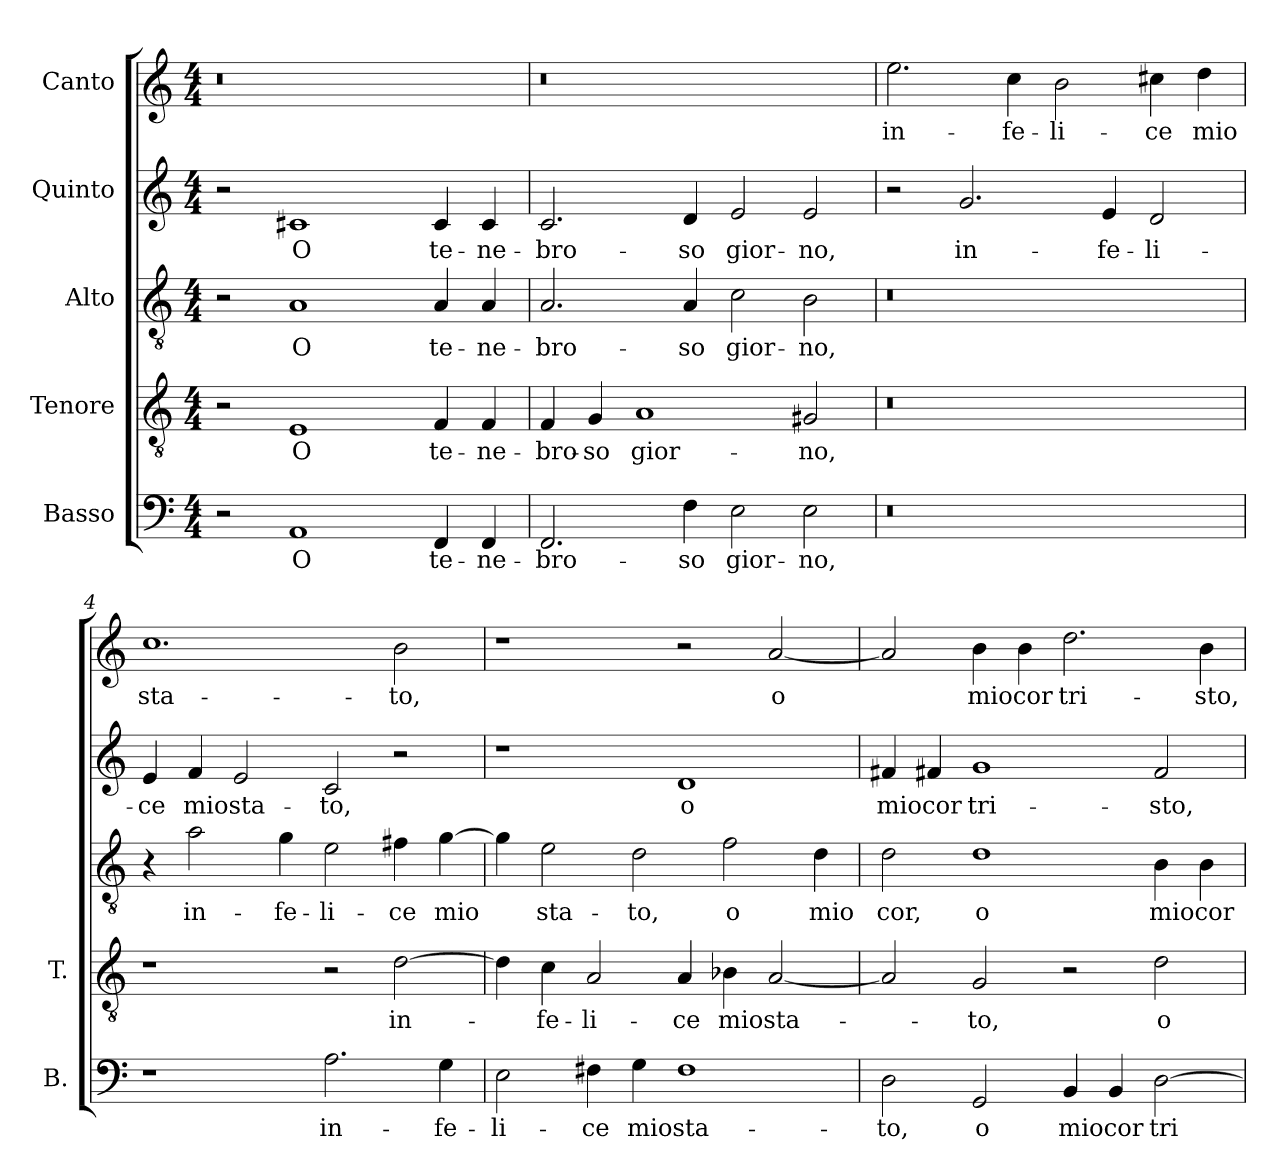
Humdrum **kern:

**kern	**text	**kern	**text	**kern	**text	**kern	**text	**kern	**text
*part5	*part5	*part4	*part4	*part3	*part3	*part2	*part2	*part1	*part1
*staff5	*staff5	*staff4	*staff4	*staff3	*staff3	*staff2	*staff2	*staff1	*staff1
*I"Basso	*	*I"Tenore	*	*I"Alto	*	*I"Quinto	*	*I"Canto	*
*I'B.	*	*I'T.	*	*	*	*	*	*	*
*clefF4	*	*clefGv2	*	*clefGv2	*	*clefG2	*	*clefG2	*
*k[]	*	*k[]	*	*k[]	*	*k[]	*	*k[]	*
*C:	*	*C:	*	*C:	*	*C:	*	*C:	*
*M4/4	*	*M4/4	*	*M4/4	*	*M4/4	*	*M4/4	*
=1	=1	=1	=1	=1	=1	=1	=1	=1	=1
!	!	!	!	!	!	!	!	!LO:N:vis=0	!
2r	.	2r	.	2r	.	2r	.	1r	.
1AA/	O	1E/	O	1A/	O	1c#X/	O	.	.
.	.	.	.	.	.	.	.	1ryy	.
4FF/	te-	4F/	te-	4A/	te-	4c#/	te-	.	.
4FF/	-ne-	4F/	-ne-	4A/	-ne-	4c#/	-ne-	.	.
=2	=2	=2	=2	=2	=2	=2	=2	=2	=2
!	!	!	!	!	!	!	!	!LO:N:vis=0	!
2.FF/	-bro-	4F/	-bro-	2.A/	-bro-	2.c/	-bro-	1r	.
.	.	4G/	-so	.	.	.	.	.	.
.	.	1A/	gior-	.	.	.	.	.	.
4F\	-so	.	.	4A/	-so	4d/	-so	.	.
2E\	gior-	.	.	2c\	gior-	2e/	gior-	1ryy	.
2E\	-no,	2G#X/	-no,	2B\	-no,	2e/	-no,	.	.
=3	=3	=3	=3	=3	=3	=3	=3	=3	=3
!LO:N:vis=0	!	!LO:N:vis=0	!	!LO:N:vis=0	!	!	!	!	!
1r	.	1r	.	1r	.	2r	.	2.ee\	in-
.	.	.	.	.	.	2.g/	in-	.	.
.	.	.	.	.	.	.	.	4cc\	-fe-
1ryy	.	1ryy	.	1ryy	.	.	.	2b\	-li-
.	.	.	.	.	.	4e/	-fe-	.	.
.	.	.	.	.	.	2d/	-li-	4cc#X\	-ce
.	.	.	.	.	.	.	.	4dd\	mio
=4	=4	=4	=4	=4	=4	=4	=4	=4	=4
1r	.	1r	.	4r	.	4e/	-ce	1.cc\	sta-
.	.	.	.	2a\	in-	4f/	mio	.	.
.	.	.	.	.	.	2e/	sta-	.	.
.	.	.	.	4g\	-fe-	.	.	.	.
2.A\	in-	2r	.	2e\	-li-	2c/	-to,	.	.
.	.	[2d\	in-	4f#X\	-ce	2r	.	2b\	-to,
4G\	-fe-	.	.	[4g\	mio	.	.	.	.
=5	=5	=5	=5	=5	=5	=5	=5	=5	=5
2E\	-li-	4d\]	.	4g\]	.	1r	.	1r	.
.	.	4c\	-fe-	2e\	sta-	.	.	.	.
4F#X\	-ce	2A/	-li-	.	.	.	.	.	.
4G\	mio	.	.	2d\	-to,	.	.	.	.
1F#\	sta-	4A/	-ce	.	.	1d/	o	2r	.
.	.	4B-X\	mio	2f\	o	.	.	.	.
.	.	[2A/	sta-	.	.	.	.	[2a/	o
.	.	.	.	4d\	mio	.	.	.	.
=6	=6	=6	=6	=6	=6	=6	=6	=6	=6
2D\	-to,	2A/]	.	2d\	cor,	4f#X/	mio	2a/]	.
.	.	.	.	.	.	4f#X/	cor	.	.
2GG/	o	2G/	-to,	1d\	o	1g/	tri-	4b\	mio
.	.	.	.	.	.	.	.	4b\	cor
4BB/	mio	2r	.	.	.	.	.	2.dd\	tri-
4BB/	cor	.	.	.	.	.	.	.	.
[2D\	tri-	2d\	o	4B\	mio	2f#/	-sto,	.	.
.	.	.	.	4B\	cor	.	.	4b\	-sto,
=	=	=	=	=	=	=	=	=	=
*-	*-	*-	*-	*-	*-	*-	*-	*-	*-
